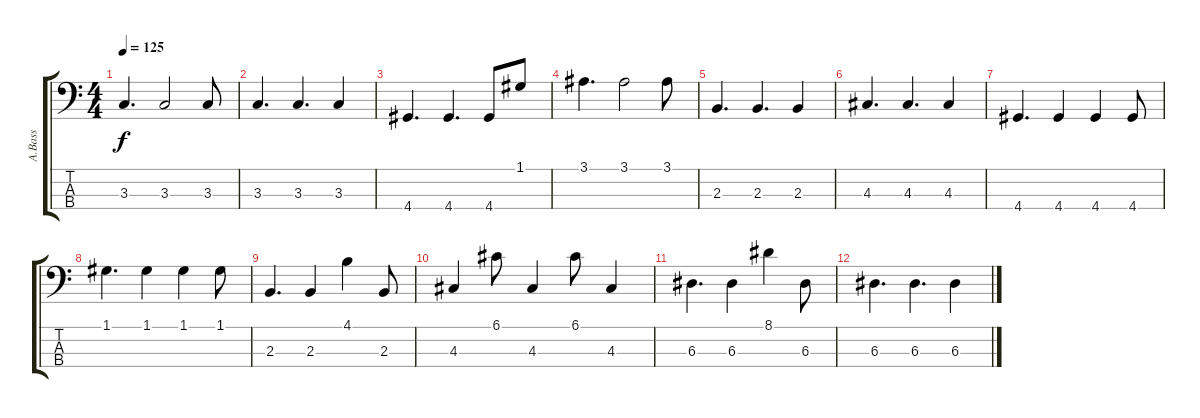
\track ("A.Bass" "A.Bass") {instrument acousticbass}
\staff {score tabs}
\tuning (G2 D2 A1 E1) {hide}
\ts (4 4)
\tempo 125
\clef f4
\ks c
3.3.4{d dy f} 3.3.2 3.3.8 |
3.3.4{d} 3.3.4{d} 3.3.4 |
4.4.4{d} 4.4.4{d} 4.4.8 1.1.8 |
3.1.4{d} 3.1.2 3.1.8 |
2.3.4{d} 2.3.4{d} 2.3.4 |
4.3.4{d} 4.3.4{d} 4.3.4 |
4.4.4{d} 4.4.4 4.4.4 4.4.8 |
1.1.4{d} 1.1.4 1.1.4 1.1.8 |
2.3.4{d} 2.3.4 4.1.4 2.3.8 |
4.3.4 6.1.8 4.3.4 6.1.8 4.3.4 |
6.3.4{d} 6.3.4 8.1.4 6.3.8 |
6.3.4{d} 6.3.4{d} 6.3.4
